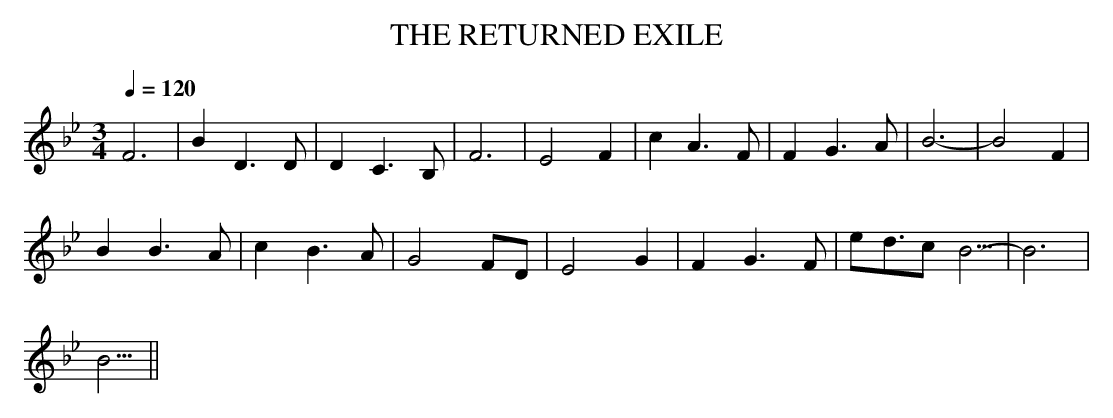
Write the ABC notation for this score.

X:1
T:THE RETURNED EXILE
M:3/4
Q:1/4=120
K:Bb
F6|B2D3D|D2C3B,|F6|E4F2|c2A3F|F2G3A|B6|-B4F2|
B2B3A|c2B3A|G4FD|E4G2|F2G3F|ed3/2cB5/2|-B6|
B5/2||
